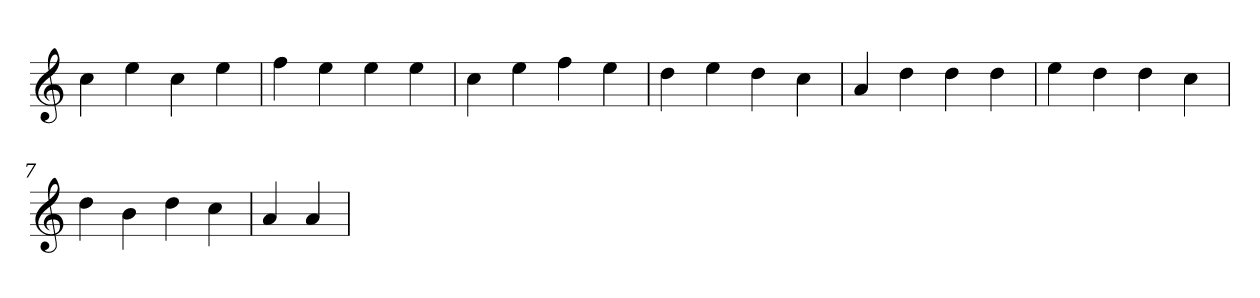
**kern
*part1
*staff1
*clefG2
=1
4cc
4ee
4cc
4ee
=2
4ff
4ee
4ee
4ee
=3
4cc
4ee
4ff
4ee
=4
4dd
4ee
4dd
4cc
=5
4a
4dd
4dd
4dd
=6
4ee
4dd
4dd
4cc
=7
4dd
4b
4dd
4cc
=8
4a
4a
=
*-
